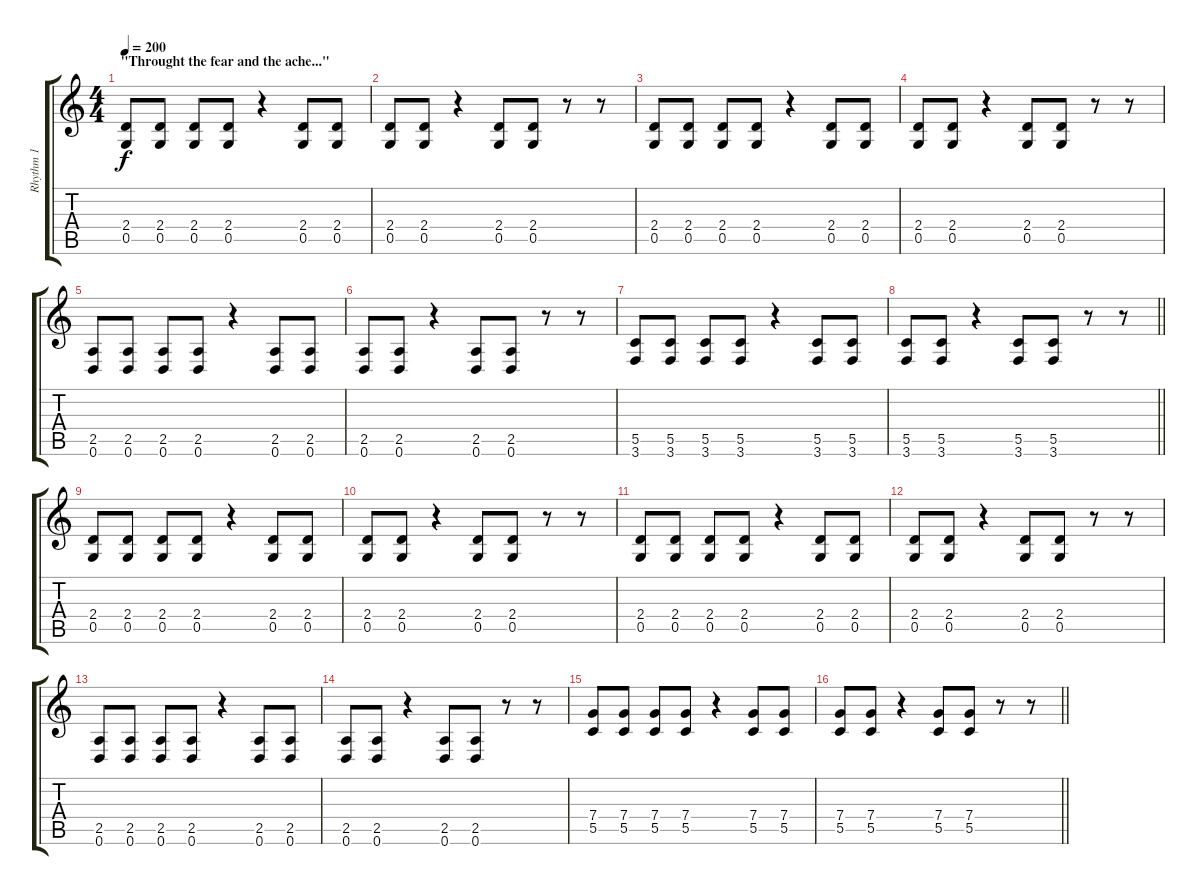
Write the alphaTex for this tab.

\track ("Rhythm 1" "Rhythm 1") {instrument distortionguitar}
\staff {score tabs}
\tuning (D4 A3 F3 C3 G2 D2) {hide}
\ts (4 4)
\section ("" "\"Throught the fear and the ache...\"")
\tempo 200
\clef g2
\ks c
(2.4 0.5).8{dy f} (2.4 0.5).8 (2.4 0.5).8 (2.4 0.5).8 r.4 (2.4 0.5).8 (2.4 0.5).8 |
(2.4 0.5).8 (2.4 0.5).8 r.4 (2.4 0.5).8 (2.4 0.5).8 r.8 r.8 |
(2.4 0.5).8 (2.4 0.5).8 (2.4 0.5).8 (2.4 0.5).8 r.4 (2.4 0.5).8 (2.4 0.5).8 |
(2.4 0.5).8 (2.4 0.5).8 r.4 (2.4 0.5).8 (2.4 0.5).8 r.8 r.8 |
(2.5 0.6).8 (2.5 0.6).8 (2.5 0.6).8 (2.5 0.6).8 r.4 (2.5 0.6).8 (2.5 0.6).8 |
(2.5 0.6).8 (2.5 0.6).8 r.4 (2.5 0.6).8 (2.5 0.6).8 r.8 r.8 |
(5.5 3.6).8 (5.5 3.6).8 (5.5 3.6).8 (5.5 3.6).8 r.4 (5.5 3.6).8 (5.5 3.6).8 |
\barLineRight lightlight
(5.5 3.6).8 (5.5 3.6).8 r.4 (5.5 3.6).8 (5.5 3.6).8 r.8 r.8 |
(2.4 0.5).8 (2.4 0.5).8 (2.4 0.5).8 (2.4 0.5).8 r.4 (2.4 0.5).8 (2.4 0.5).8 |
(2.4 0.5).8 (2.4 0.5).8 r.4 (2.4 0.5).8 (2.4 0.5).8 r.8 r.8 |
(2.4 0.5).8 (2.4 0.5).8 (2.4 0.5).8 (2.4 0.5).8 r.4 (2.4 0.5).8 (2.4 0.5).8 |
(2.4 0.5).8 (2.4 0.5).8 r.4 (2.4 0.5).8 (2.4 0.5).8 r.8 r.8 |
(2.5 0.6).8 (2.5 0.6).8 (2.5 0.6).8 (2.5 0.6).8 r.4 (2.5 0.6).8 (2.5 0.6).8 |
(2.5 0.6).8 (2.5 0.6).8 r.4 (2.5 0.6).8 (2.5 0.6).8 r.8 r.8 |
(7.4 5.5).8 (7.4 5.5).8 (7.4 5.5).8 (7.4 5.5).8 r.4 (7.4 5.5).8 (7.4 5.5).8 |
\barLineRight lightlight
(7.4 5.5).8 (7.4 5.5).8 r.4 (7.4 5.5).8 (7.4 5.5).8 r.8 r.8
